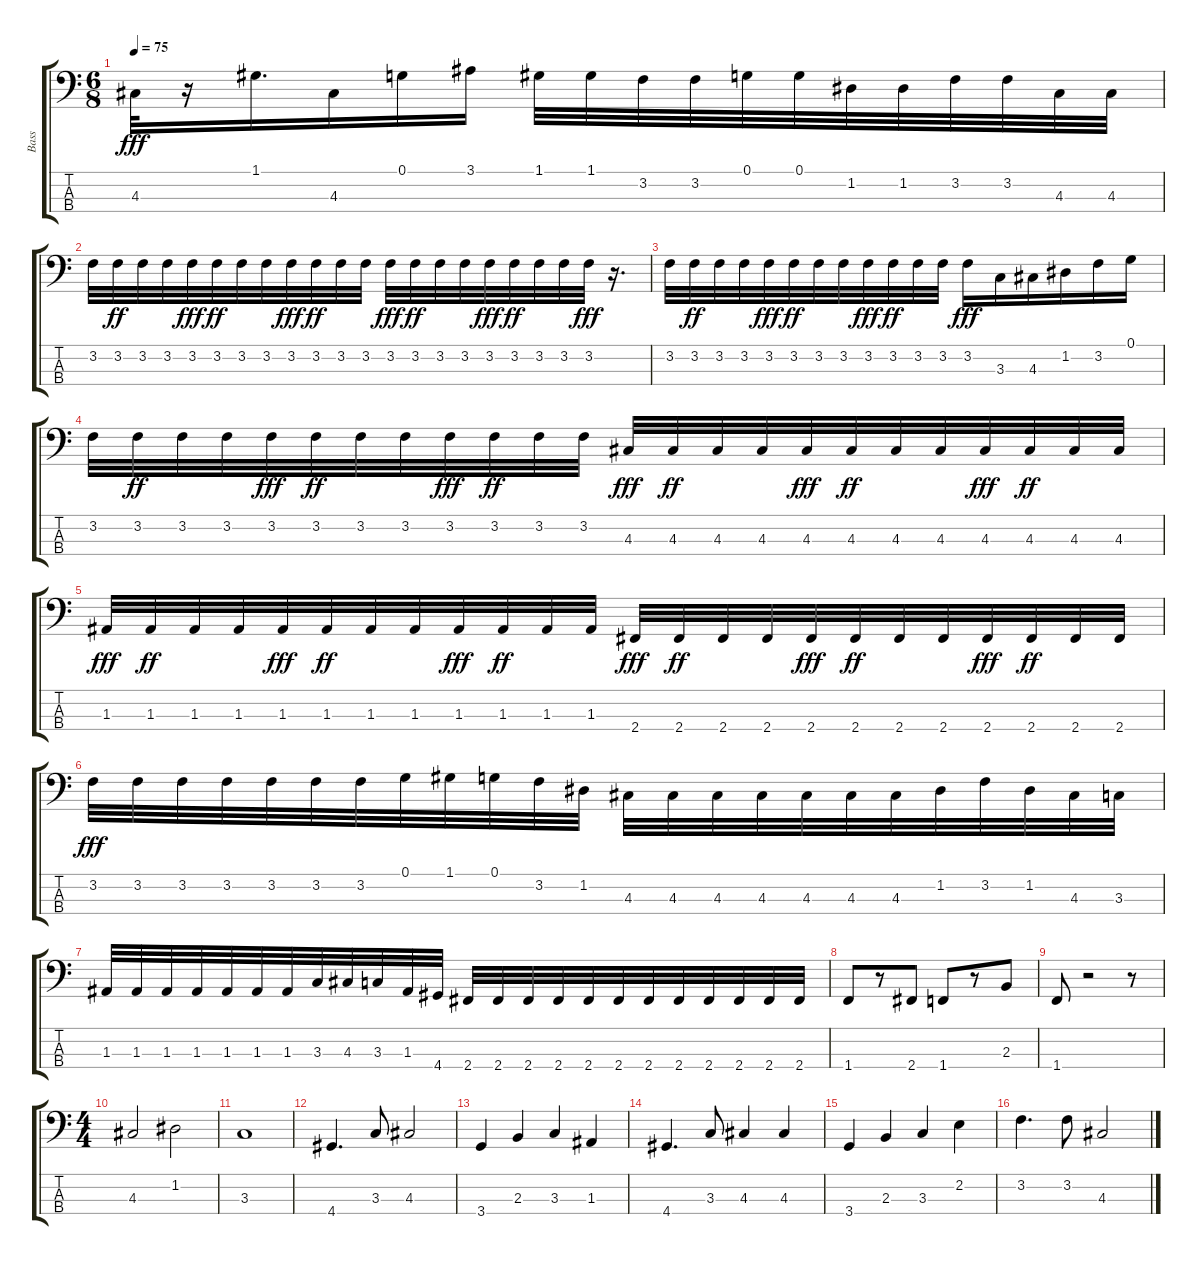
\track ("Bass" "Bass") {instrument electricbasspick}
\staff {score tabs}
\tuning (G2 D2 A1 E1) {hide}
\ts (6 8)
\tempo 75
\clef f4
\ks c
4.3.32{dy fff} r.16 1.1.16{d} 4.3.16 0.1.16 3.1.16 1.1.32 1.1.32 3.2.32 3.2.32 0.1.32 0.1.32 1.2.32 1.2.32 3.2.32 3.2.32 4.3.32 4.3.32 |
3.2.32 3.2.32{dy ff} 3.2.32 3.2.32 3.2.32{dy fff} 3.2.32{dy ff} 3.2.32 3.2.32 3.2.32{dy fff} 3.2.32{dy ff} 3.2.32 3.2.32 3.2.32{dy fff} 3.2.32{dy ff} 3.2.32 3.2.32 3.2.32{dy fff} 3.2.32{dy ff} 3.2.32 3.2.32 3.2.32{dy fff} r.16{d} |
3.2.32 3.2.32{dy ff} 3.2.32 3.2.32 3.2.32{dy fff} 3.2.32{dy ff} 3.2.32 3.2.32 3.2.32{dy fff} 3.2.32{dy ff} 3.2.32 3.2.32 3.2.16{dy fff} 3.3.16 4.3.16 1.2.16 3.2.16 0.1.16 |
3.2.32 3.2.32{dy ff} 3.2.32 3.2.32 3.2.32{dy fff} 3.2.32{dy ff} 3.2.32 3.2.32 3.2.32{dy fff} 3.2.32{dy ff} 3.2.32 3.2.32 4.3.32{dy fff} 4.3.32{dy ff} 4.3.32 4.3.32 4.3.32{dy fff} 4.3.32{dy ff} 4.3.32 4.3.32 4.3.32{dy fff} 4.3.32{dy ff} 4.3.32 4.3.32 |
1.3.32{dy fff} 1.3.32{dy ff} 1.3.32 1.3.32 1.3.32{dy fff} 1.3.32{dy ff} 1.3.32 1.3.32 1.3.32{dy fff} 1.3.32{dy ff} 1.3.32 1.3.32 2.4.32{dy fff} 2.4.32{dy ff} 2.4.32 2.4.32 2.4.32{dy fff} 2.4.32{dy ff} 2.4.32 2.4.32 2.4.32{dy fff} 2.4.32{dy ff} 2.4.32 2.4.32 |
3.2.32{dy fff} 3.2.32 3.2.32 3.2.32 3.2.32 3.2.32 3.2.32 0.1.32 1.1.32 0.1.32 3.2.32 1.2.32 4.3.32 4.3.32 4.3.32 4.3.32 4.3.32 4.3.32 4.3.32 1.2.32 3.2.32 1.2.32 4.3.32 3.3.32 |
1.3.32 1.3.32 1.3.32 1.3.32 1.3.32 1.3.32 1.3.32 3.3.32 4.3.32 3.3.32 1.3.32 4.4.32 2.4.32 2.4.32 2.4.32 2.4.32 2.4.32 2.4.32 2.4.32 2.4.32 2.4.32 2.4.32 2.4.32 2.4.32 |
1.4.8 r.8 2.4.8 1.4.8 r.8 2.3.8 |
1.4.8 r.2 r.8 |
\ts (4 4)
4.3.2 1.2.2 |
3.3.1 |
4.4.4{d} 3.3.8 4.3.2 |
3.4.4 2.3.4 3.3.4 1.3.4 |
4.4.4{d} 3.3.8 4.3.4 4.3.4 |
3.4.4 2.3.4 3.3.4 2.2.4 |
3.2.4{d} 3.2.8 4.3.2
